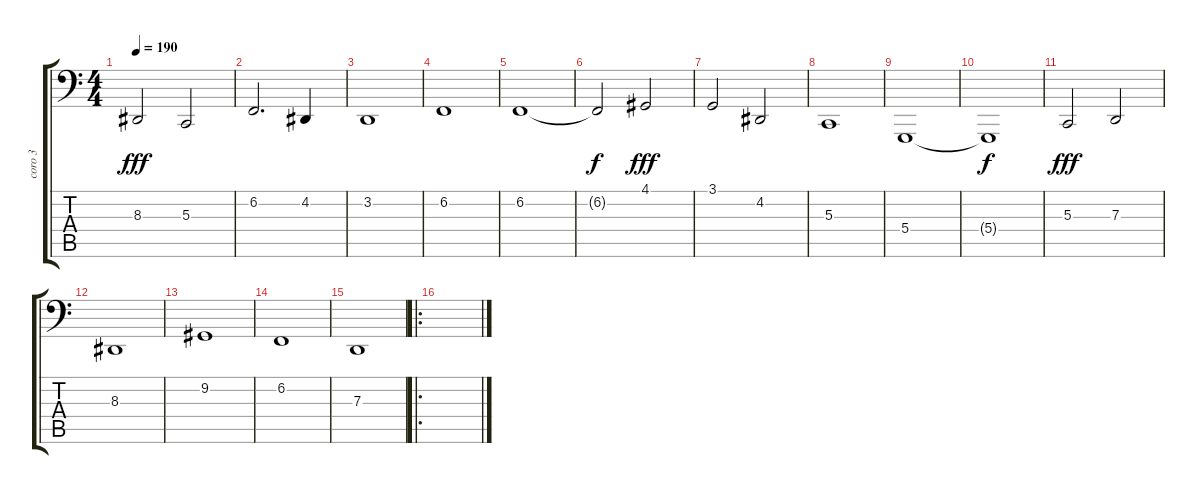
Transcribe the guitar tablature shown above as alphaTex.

\track ("coro 3" "coro 3") {instrument choiraahs}
\staff {score tabs}
\tuning (E2 B1 G1 D1 A0 E0) {hide}
\ts (4 4)
\tempo 190
\clef f4
\ks c
8.3.2{dy fff} 5.3.2 |
6.2.2{d} 4.2.4 |
3.2.1 |
6.2.1 |
6.2.1 |
6.2{t}.2{dy f} 4.1.2{dy fff} |
3.1.2 4.2.2 |
5.3.1 |
5.4.1 |
5.4{t}.1{dy f} |
5.3.2{dy fff} 7.3.2 |
8.3.1 |
9.2.1 |
6.2.1 |
7.3.1 |
\ro
